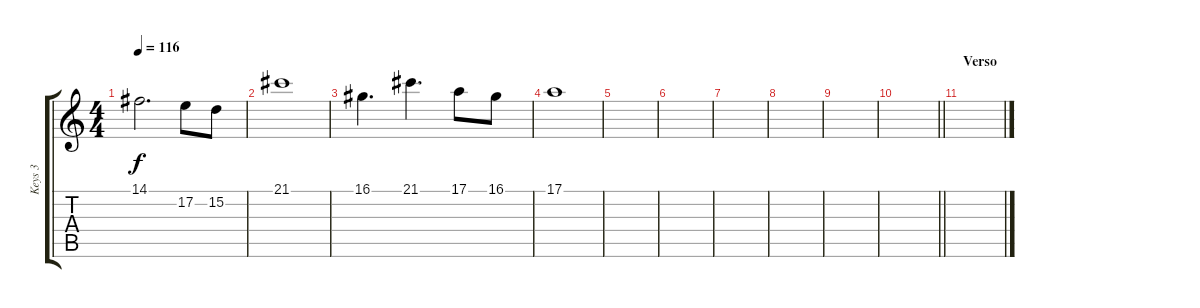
\track ("Keys 3" "Keys 3") {instrument pad2warm}
\staff {score tabs}
\tuning (E4 B3 G3 D3 A2 E2) {hide}
\ts (4 4)
\tempo 116
\clef g2
\ks c
14.1{t}.2{d dy f} 17.2.8 15.2.8 |
21.1.1 |
16.1.4{d} 21.1.4{d} 17.1.8 16.1.8 |
17.1.1 |
|
|
|
|
|
\barLineRight lightlight
|
\section ("" "Verso")
